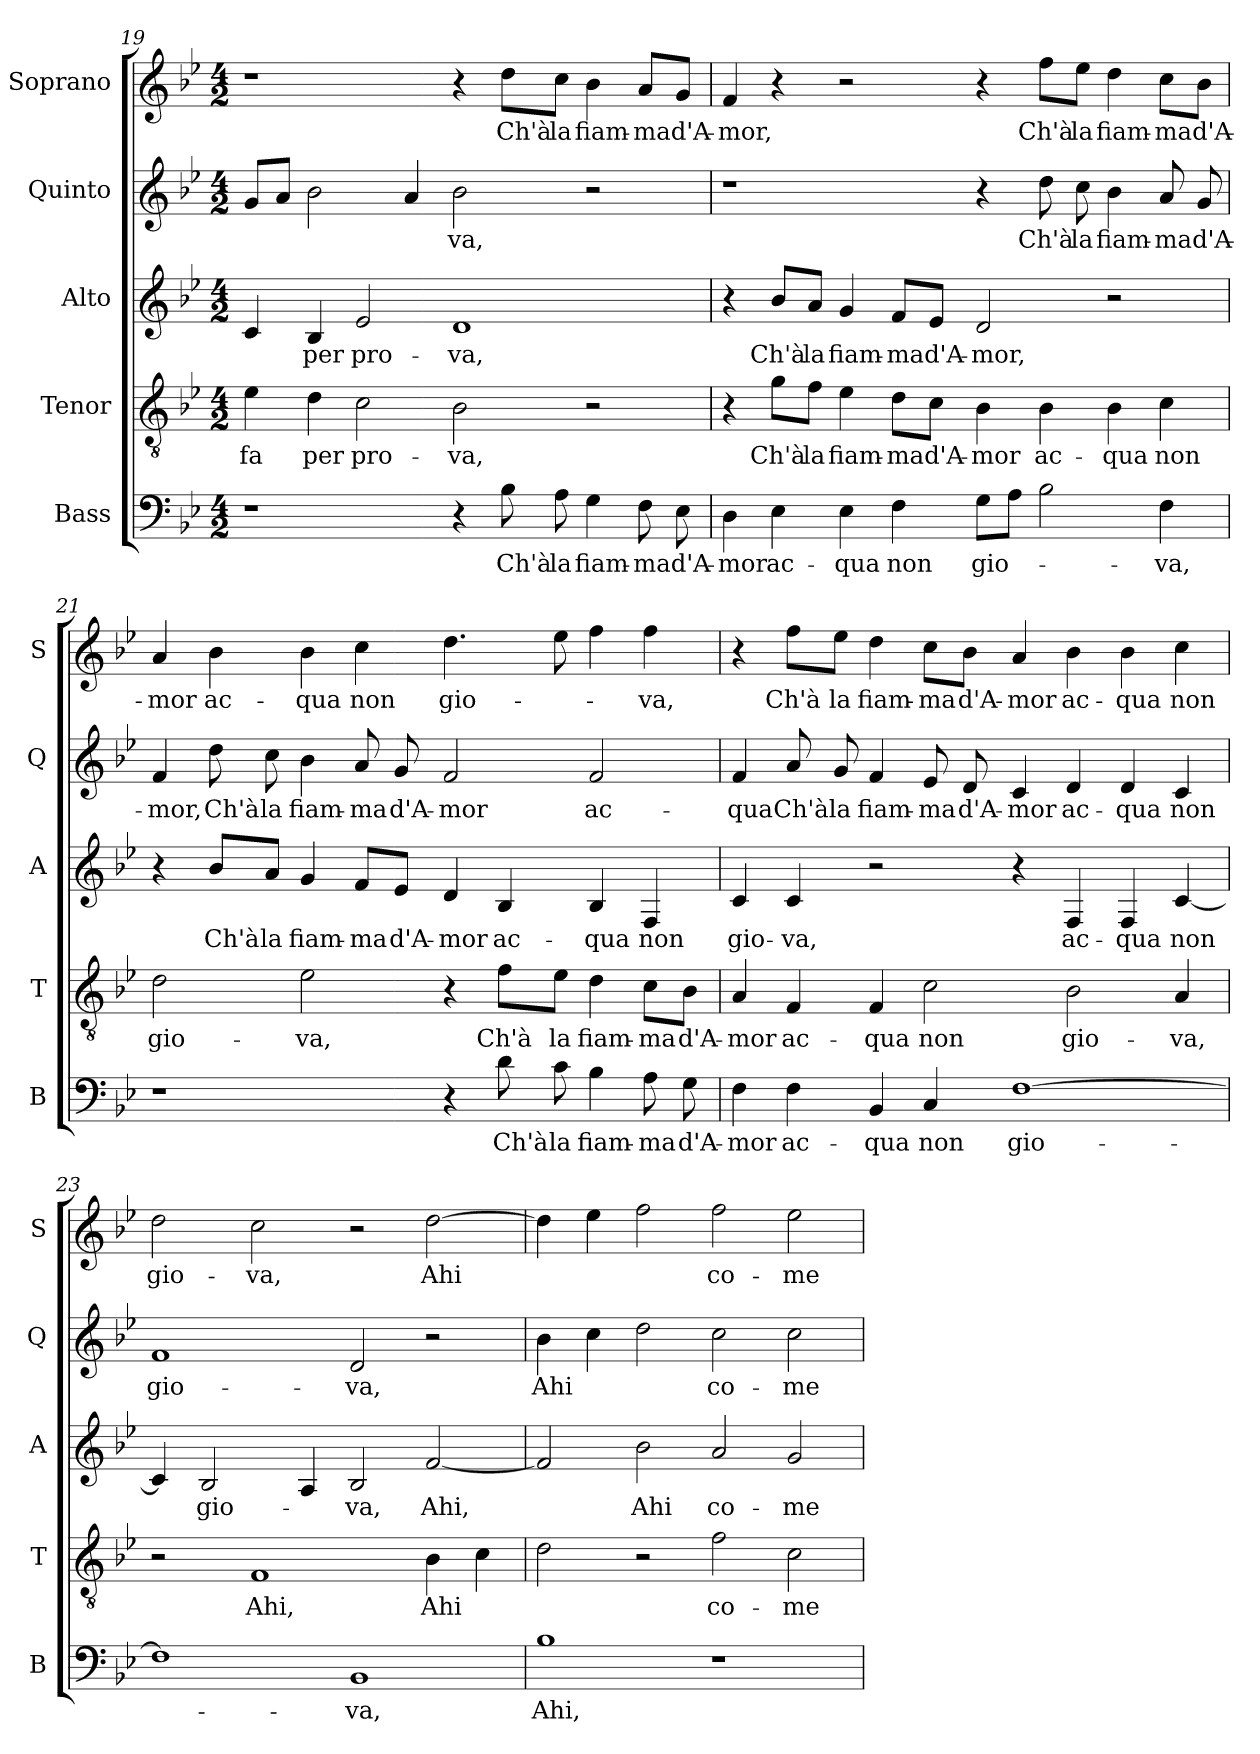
**kern	**text	**kern	**text	**kern	**text	**kern	**text	**kern	**text
*part5	*part5	*part4	*part4	*part3	*part3	*part2	*part2	*part1	*part1
*staff5	*staff5	*staff4	*staff4	*staff3	*staff3	*staff2	*staff2	*staff1	*staff1
*I"Bass	*	*I"Tenor	*	*I"Alto	*	*I"Quinto	*	*I"Soprano	*
*I'B	*	*I'T	*	*I'A	*	*I'Q	*	*I'S	*
*clefF4	*	*clefGv2	*	*clefG2	*	*clefG2	*	*clefG2	*
*k[b-e-]	*	*k[b-e-]	*	*k[b-e-]	*	*k[b-e-]	*	*k[b-e-]	*
*B-:	*	*B-:	*	*B-:	*	*B-:	*	*B-:	*
*M4/2	*	*M4/2	*	*M4/2	*	*M4/2	*	*M4/2	*
=19	=19	=19	=19	=19	=19	=19	=19	=19	=19
!	!	!	!LO:LY:b	!	!	!	!	!	!
1r	.	4e-\	fa	4c/	.	8g/L	.	1r	.
.	.	.	.	.	.	8a/J	.	.	.
!	!	!	!LO:LY:b	!	!LO:LY:b	!	!	!	!
.	.	4d\	per	4B-/	per	2b-\	.	.	.
!	!	!	!LO:LY:b	!	!LO:LY:b	!	!	!	!
.	.	2c\	pro-	2e-/	pro-	.	.	.	.
.	.	.	.	.	.	4a/	.	.	.
!	!	!	!LO:LY:b	!	!LO:LY:b	!	!LO:LY:b	!	!
4r	.	2B-\	-va,	1d	-va,	2b-\	-va,	4r	.
!	!LO:LY:b	!	!	!	!	!	!	!	!LO:LY:b
8B-\	Ch'à	.	.	.	.	.	.	8dd\L	Ch'à
!	!LO:LY:b	!	!	!	!	!	!	!	!LO:LY:b
8A\	la	.	.	.	.	.	.	8cc\J	la
!	!LO:LY:b	!	!	!	!	!	!	!	!LO:LY:b
4G\	fiam-	2r	.	.	.	2r	.	4b-\	fiam-
!	!LO:LY:b	!	!	!	!	!	!	!	!LO:LY:b
8F\	-ma	.	.	.	.	.	.	8a/L	-ma
!	!LO:LY:b	!	!	!	!	!	!	!	!LO:LY:b
8E-\	d'A-	.	.	.	.	.	.	8g/J	d'A-
!!LO:LB:g=z
=20	=20	=20	=20	=20	=20	=20	=20	=20	=20
!	!LO:LY:b	!	!	!	!	!	!	!	!LO:LY:b
4D\	-mor	4r	.	4r	.	1r	.	4f/	-mor,
!	!LO:LY:b	!	!LO:LY:b	!	!LO:LY:b	!	!	!	!
4E-\	ac-	8g\L	Ch'à	8b-/L	Ch'à	.	.	4r	.
!	!	!	!LO:LY:b	!	!LO:LY:b	!	!	!	!
.	.	8f\J	la	8a/J	la	.	.	.	.
!	!LO:LY:b	!	!LO:LY:b	!	!LO:LY:b	!	!	!	!
4E-\	-qua	4e-\	fiam-	4g/	fiam-	.	.	2r	.
!	!LO:LY:b	!	!LO:LY:b	!	!LO:LY:b	!	!	!	!
4F\	non	8d\L	-ma	8f/L	-ma	.	.	.	.
!	!	!	!LO:LY:b	!	!LO:LY:b	!	!	!	!
.	.	8c\J	d'A-	8e-/J	d'A-	.	.	.	.
!	!LO:LY:b	!	!LO:LY:b	!	!LO:LY:b	!	!	!	!
8G\L	gio-	4B-\	-mor	2d/	-mor,	4r	.	4r	.
8A\J	.	.	.	.	.	.	.	.	.
!	!	!	!LO:LY:b	!	!	!	!LO:LY:b	!	!LO:LY:b
2B-\	.	4B-\	ac-	.	.	8dd\	Ch'à	8ff\L	Ch'à
!	!	!	!	!	!	!	!LO:LY:b	!	!LO:LY:b
.	.	.	.	.	.	8cc\	la	8ee-\J	la
!	!	!	!LO:LY:b	!	!	!	!LO:LY:b	!	!LO:LY:b
.	.	4B-\	-qua	2r	.	4b-\	fiam-	4dd\	fiam-
!	!LO:LY:b	!	!LO:LY:b	!	!	!	!LO:LY:b	!	!LO:LY:b
4F\	-va,	4c\	non	.	.	8a/	-ma	8cc\L	-ma
!	!	!	!	!	!	!	!LO:LY:b	!	!LO:LY:b
.	.	.	.	.	.	8g/	d'A-	8b-\J	d'A-
=21	=21	=21	=21	=21	=21	=21	=21	=21	=21
!	!	!	!LO:LY:b	!	!	!	!LO:LY:b	!	!LO:LY:b
1r	.	2d\	gio-	4r	.	4f/	-mor,	4a/	-mor
!	!	!	!	!	!LO:LY:b	!	!LO:LY:b	!	!LO:LY:b
.	.	.	.	8b-/L	Ch'à	8dd\	Ch'à	4b-\	ac-
!	!	!	!	!	!LO:LY:b	!	!LO:LY:b	!	!
.	.	.	.	8a/J	la	8cc\	la	.	.
!	!	!	!LO:LY:b	!	!LO:LY:b	!	!LO:LY:b	!	!LO:LY:b
.	.	2e-\	-va,	4g/	fiam-	4b-\	fiam-	4b-\	-qua
!	!	!	!	!	!LO:LY:b	!	!LO:LY:b	!	!LO:LY:b
.	.	.	.	8f/L	-ma	8a/	-ma	4cc\	non
!	!	!	!	!	!LO:LY:b	!	!LO:LY:b	!	!
.	.	.	.	8e-/J	d'A-	8g/	d'A-	.	.
!	!	!	!	!	!LO:LY:b	!	!LO:LY:b	!	!LO:LY:b
4r	.	4r	.	4d/	-mor	2f/	-mor	4.dd\	gio-
!	!LO:LY:b	!	!LO:LY:b	!	!LO:LY:b	!	!	!	!
8d\	Ch'à	8f\L	Ch'à	4B-/	ac-	.	.	.	.
!	!LO:LY:b	!	!LO:LY:b	!	!	!	!	!	!
8c\	la	8e-\J	la	.	.	.	.	8ee-\	.
!	!LO:LY:b	!	!LO:LY:b	!	!LO:LY:b	!	!LO:LY:b	!	!
4B-\	fiam-	4d\	fiam-	4B-/	-qua	2f/	ac-	4ff\	.
!	!LO:LY:b	!	!LO:LY:b	!	!LO:LY:b	!	!	!	!LO:LY:b
8A\	-ma	8c\L	-ma	4F/	non	.	.	4ff\	-va,
!	!LO:LY:b	!	!LO:LY:b	!	!	!	!	!	!
8G\	d'A-	8B-\J	d'A-	.	.	.	.	.	.
!!LO:PB:g=z
=22	=22	=22	=22	=22	=22	=22	=22	=22	=22
!	!LO:LY:b	!	!LO:LY:b	!	!LO:LY:b	!	!LO:LY:b	!	!
4F\	-mor	4A/	-mor	4c/	gio-	4f/	-qua	4r	.
!	!LO:LY:b	!	!LO:LY:b	!	!LO:LY:b	!	!LO:LY:b	!	!LO:LY:b
4F\	ac-	4F/	ac-	4c/	-va,	8a/	Ch'à	8ff\L	Ch'à
!	!	!	!	!	!	!	!LO:LY:b	!	!LO:LY:b
.	.	.	.	.	.	8g/	la	8ee-\J	la
!	!LO:LY:b	!	!LO:LY:b	!	!	!	!LO:LY:b	!	!LO:LY:b
4BB-/	-qua	4F/	-qua	2r	.	4f/	fiam-	4dd\	fiam-
!	!LO:LY:b	!	!LO:LY:b	!	!	!	!LO:LY:b	!	!LO:LY:b
4C/	non	2c\	non	.	.	8e-/	-ma	8cc\L	-ma
!	!	!	!	!	!	!	!LO:LY:b	!	!LO:LY:b
.	.	.	.	.	.	8d/	d'A-	8b-\J	d'A-
!	!LO:LY:b	!	!	!	!	!	!LO:LY:b	!	!LO:LY:b
[1F	gio-	.	.	4r	.	4c/	-mor	4a/	-mor
!	!	!	!LO:LY:b	!	!LO:LY:b	!	!LO:LY:b	!	!LO:LY:b
.	.	2B-\	gio-	4F/	ac-	4d/	ac-	4b-\	ac-
!	!	!	!	!	!LO:LY:b	!	!LO:LY:b	!	!LO:LY:b
.	.	.	.	4F/	-qua	4d/	-qua	4b-\	-qua
!	!	!	!LO:LY:b	!	!LO:LY:b	!	!LO:LY:b	!	!LO:LY:b
.	.	4A/	-va,	[4c/	non	4c/	non	4cc\	non
=23	=23	=23	=23	=23	=23	=23	=23	=23	=23
!	!	!	!	!	!	!	!LO:LY:b	!	!LO:LY:b
1F]	.	2r	.	4c/]	.	1f	gio-	2dd\	gio-
!	!	!	!	!	!LO:LY:b	!	!	!	!
.	.	.	.	2B-/	gio-	.	.	.	.
!	!	!	!LO:LY:b	!	!	!	!	!	!LO:LY:b
.	.	1F	Ahi,	.	.	.	.	2cc\	-va,
.	.	.	.	4A/	.	.	.	.	.
!	!LO:LY:b	!	!	!	!LO:LY:b	!	!LO:LY:b	!	!
1BB-	-va,	.	.	2B-/	-va,	2d/	-va,	2r	.
!	!	!	!LO:LY:b	!	!LO:LY:b	!	!	!	!LO:LY:b
.	.	4B-\	Ahi	[2f/	Ahi,	2r	.	[2dd\	Ahi
.	.	4c\	.	.	.	.	.	.	.
=24	=24	=24	=24	=24	=24	=24	=24	=24	=24
!	!LO:LY:b	!	!	!	!	!	!LO:LY:b	!	!
1B-	Ahi,	2d\	.	2f/]	.	4b-\	Ahi	4dd\]	.
.	.	.	.	.	.	4cc\	.	4ee-\	.
!	!	!	!	!	!LO:LY:b	!	!	!	!
.	.	2r	.	2b-\	Ahi	2dd\	.	2ff\	.
!	!	!	!LO:LY:b	!	!LO:LY:b	!	!LO:LY:b	!	!LO:LY:b
1r	.	2f\	co-	2a/	co-	2cc\	co-	2ff\	co-
!	!	!	!LO:LY:b	!	!LO:LY:b	!	!LO:LY:b	!	!LO:LY:b
.	.	2c\	-me	2g/	-me	2cc\	-me	2ee-\	-me
=	=	=	=	=	=	=	=	=	=
*-	*-	*-	*-	*-	*-	*-	*-	*-	*-
